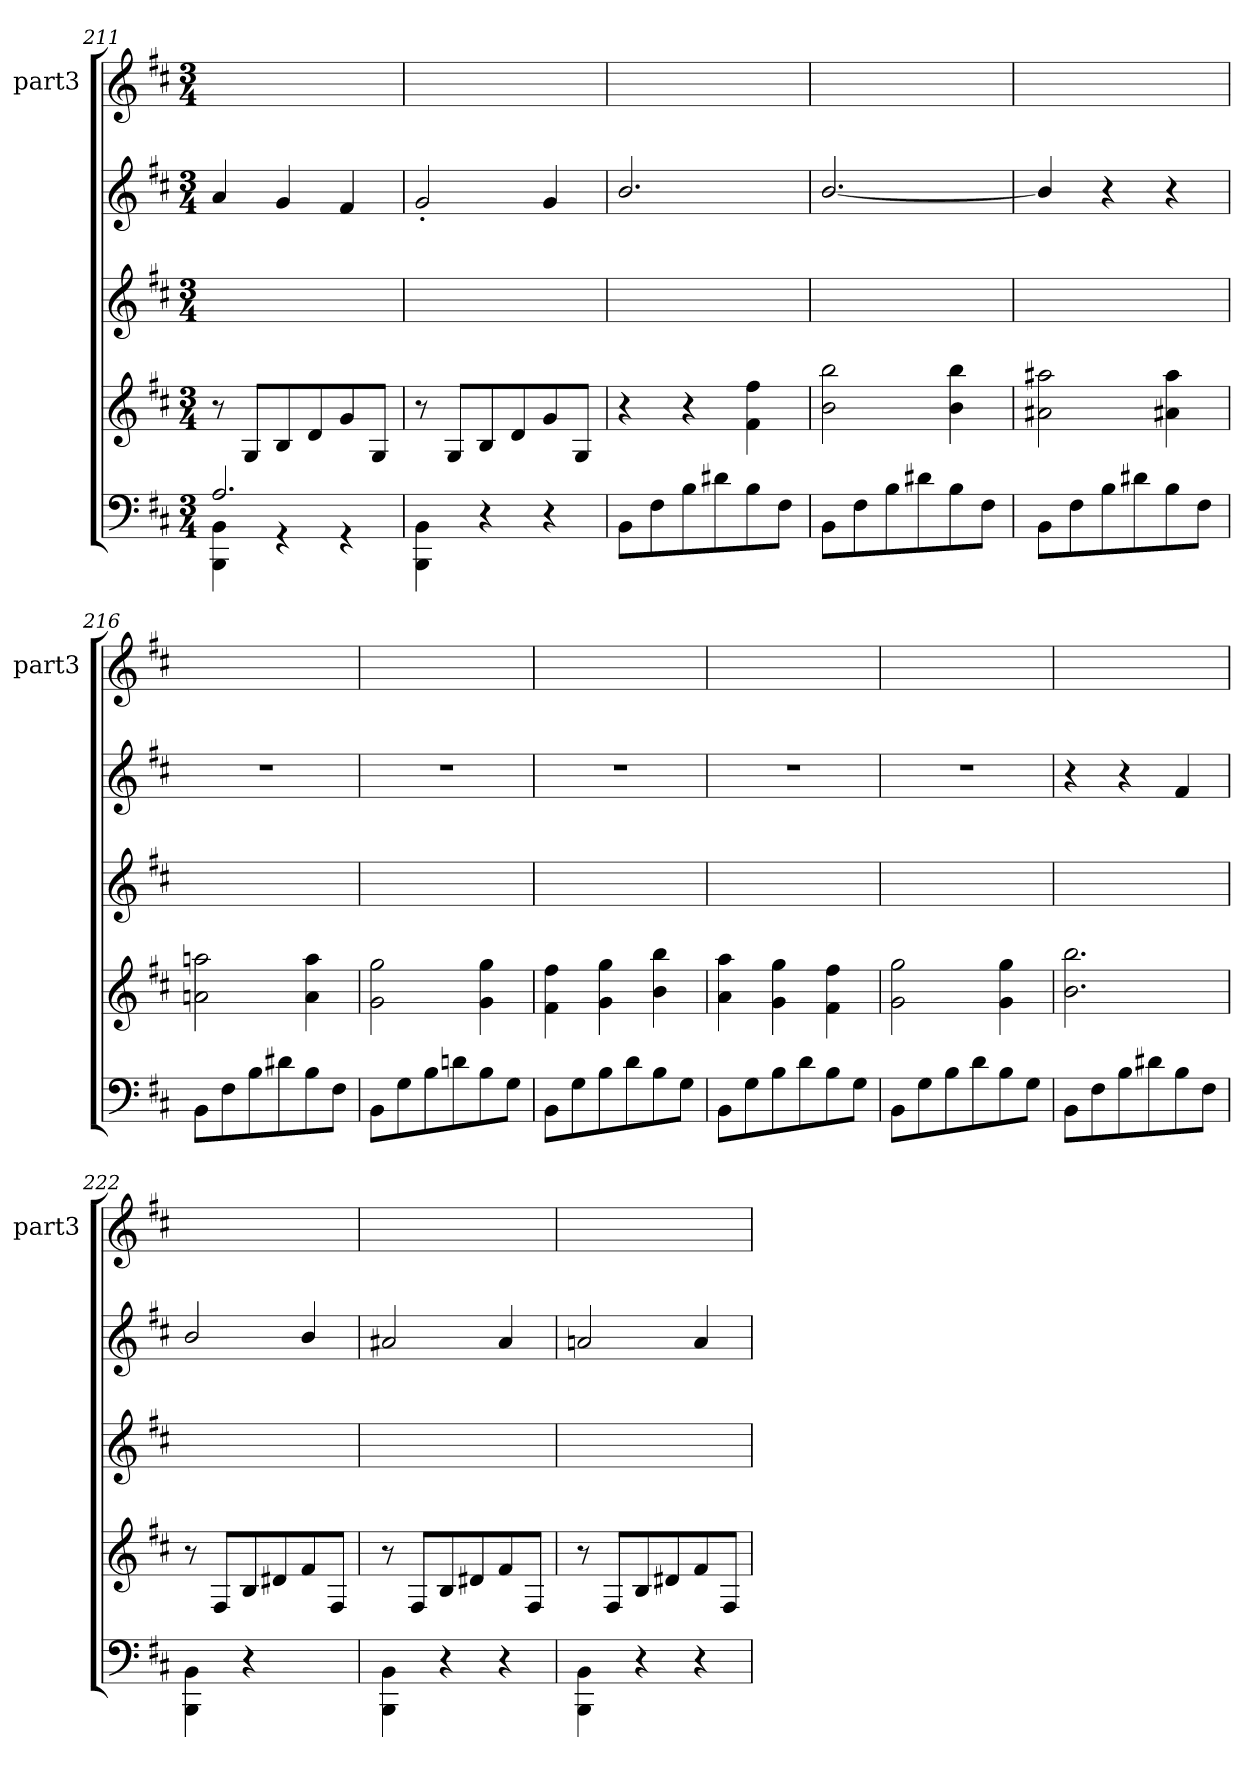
**kern	**kern	**kern	**kern	**kern
*part3	*part3	*part2	*part2	*part1
*staff5	*staff4	*staff3	*staff2	*staff1
*	*	*	*	*I"part3
*	*	*	*	*I'part3
*clefF4	*clefG2	*clefG2	*clefG2	*clefG2
*k[f#c#]	*k[f#c#]	*k[f#c#]	*k[f#c#]	*k[f#c#]
*M3/4	*M3/4	*M3/4	*M3/4	*M3/4
=211	=211	=211	=211	=211
*^	*	*	*	*
2.Ai/	4BBBj\ 4BBj\	8r	2.ryy	4aZ/	2.ryy
.	.	8GZ/L	.	.	.
.	4r	8BZ/	.	4gZ/	.
.	.	8dZ/	.	.	.
.	4r	8gZ/	.	4f#Z/	.
.	.	8GZ/J	.	.	.
*v	*v	*	*	*	*
=212	=212	=212	=212	=212
4BBBi\ 4BBi\	8r	2.ryy	2g'>Z/	2.ryy
.	8GZ/L	.	.	.
4r	8BZ/	.	.	.
.	8dZ/	.	.	.
4r	8gZ/	.	4gZ/	.
.	8GZ/J	.	.	.
!!LO:PB:g=z
=213	=213	=213	=213	=213
8BBi\L	4r	2.ryy	2.bZ/	2.ryy
8F#i\	.	.	.	.
8Bi\	4r	.	.	.
8d#Xi\	.	.	.	.
8Bi\	4f#Z\ 4ff#Z\	.	.	.
8F#i\J	.	.	.	.
=214	=214	=214	=214	=214
8BBi\L	2bZ\ 2bbZ\	2.ryy	[2.bZ/	2.ryy
8F#i\	.	.	.	.
8Bi\	.	.	.	.
8d#Xi\	.	.	.	.
8Bi\	4bZ\ 4bbZ\	.	.	.
8F#i\J	.	.	.	.
=215	=215	=215	=215	=215
8BBi\L	2a#XZ\ 2aa#XZ\	2.ryy	4bZ/]	2.ryy
8F#i\	.	.	.	.
8Bi\	.	.	4r	.
8d#Xi\	.	.	.	.
8Bi\	4a#XZ\ 4aa#Z\	.	4r	.
8F#i\J	.	.	.	.
=216	=216	=216	=216	=216
8BBi\L	2anZ\ 2aanZ\	2.ryy	2.r	2.ryy
8F#i\	.	.	.	.
8Bi\	.	.	.	.
8d#Xi\	.	.	.	.
8Bi\	4aZ\ 4aaZ\	.	.	.
8F#i\J	.	.	.	.
=217	=217	=217	=217	=217
8BBi\L	2gZ\ 2ggZ\	2.ryy	2.r	2.ryy
8Gi\	.	.	.	.
8Bi\	.	.	.	.
8dni\	.	.	.	.
8Bi\	4gZ\ 4ggZ\	.	.	.
8Gi\J	.	.	.	.
=218	=218	=218	=218	=218
8BBi\L	4f#Z\ 4ff#Z\	2.ryy	2.r	2.ryy
8Gi\	.	.	.	.
8Bi\	4gZ\ 4ggZ\	.	.	.
8di\	.	.	.	.
8Bi\	4bZ\ 4bbZ\	.	.	.
8Gi\J	.	.	.	.
!!LO:LB:g=z
=219	=219	=219	=219	=219
8BBi\L	4aZ\ 4aaZ\	2.ryy	2.r	2.ryy
8Gi\	.	.	.	.
8Bi\	4gZ\ 4ggZ\	.	.	.
8di\	.	.	.	.
8Bi\	4f#Z\ 4ff#Z\	.	.	.
8Gi\J	.	.	.	.
=220	=220	=220	=220	=220
8BBi\L	2gZ\ 2ggZ\	2.ryy	2.r	2.ryy
8Gi\	.	.	.	.
8Bi\	.	.	.	.
8di\	.	.	.	.
8Bi\	4gZ\ 4ggZ\	.	.	.
8Gi\J	.	.	.	.
=221	=221	=221	=221	=221
8BBi\L	2.bZ\ 2.bbZ\	2.ryy	4r	2.ryy
8F#i\	.	.	.	.
8Bi\	.	.	4r	.
8d#Xi\	.	.	.	.
8Bi\	.	.	4f#Z/	.
8F#i\J	.	.	.	.
=222	=222	=222	=222	=222
4BBBi\ 4BBi\	8r	2.ryy	2bZ/	2.ryy
.	8F#Z/L	.	.	.
4r	8BZ/	.	.	.
.	8d#XZ/	.	.	.
4ryy	8f#Z/	.	4bZ/	.
.	8F#Z/J	.	.	.
=223	=223	=223	=223	=223
4BBBi\ 4BBi\	8r	2.ryy	2a#XZ/	2.ryy
.	8F#Z/L	.	.	.
4r	8BZ/	.	.	.
.	8d#XZ/	.	.	.
4r	8f#Z/	.	4a#Z/	.
.	8F#Z/J	.	.	.
=224	=224	=224	=224	=224
4BBBi\ 4BBi\	8r	2.ryy	2anZ/	2.ryy
.	8F#Z/L	.	.	.
4r	8BZ/	.	.	.
.	8d#XZ/	.	.	.
4r	8f#Z/	.	4aZ/	.
.	8F#Z/J	.	.	.
=	=	=	=	=
*-	*-	*-	*-	*-
